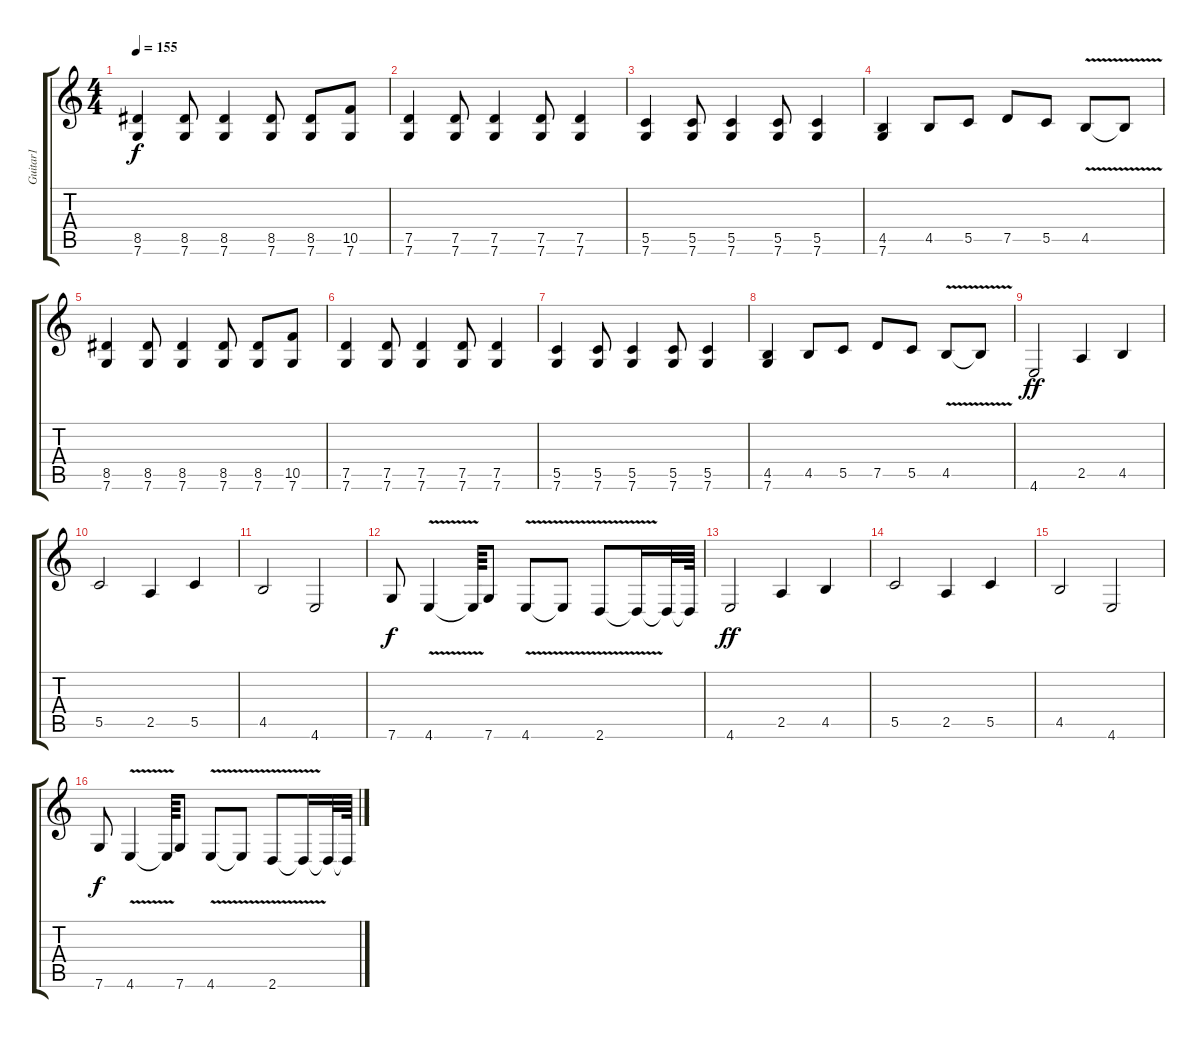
\track ("Guitar1" "Guitar1") {instrument distortionguitar}
\staff {score tabs}
\tuning (D4 A3 F3 C3 G2 C2) {hide}
\ts (4 4)
\tempo 155
\clef g2
\ks c
(8.5 7.6).4{dy f} (8.5 7.6).8 (8.5 7.6).4 (8.5 7.6).8 (8.5 7.6).8 (10.5 7.6).8 |
(7.5 7.6).4 (7.5 7.6).8 (7.5 7.6).4 (7.5 7.6).8 (7.5 7.6).4 |
(5.5 7.6).4 (5.5 7.6).8 (5.5 7.6).4 (5.5 7.6).8 (5.5 7.6).4 |
(4.5 7.6).4 4.5.8 5.5.8 7.5.8 5.5.8 4.5{v}.8 4.5{t}.8 |
(8.5 7.6).4 (8.5 7.6).8 (8.5 7.6).4 (8.5 7.6).8 (8.5 7.6).8 (10.5 7.6).8 |
(7.5 7.6).4 (7.5 7.6).8 (7.5 7.6).4 (7.5 7.6).8 (7.5 7.6).4 |
(5.5 7.6).4 (5.5 7.6).8 (5.5 7.6).4 (5.5 7.6).8 (5.5 7.6).4 |
(4.5 7.6).4 4.5.8 5.5.8 7.5.8 5.5.8 4.5{v}.8 4.5{t}.8 |
4.6.2{dy ff} 2.5.4 4.5.4 |
5.5.2 2.5.4 5.5.4 |
4.5.2 4.6.2 |
7.6.8{dy f} 4.6{v}.4 4.6{t}.64 7.6.8 4.6{v}.8 4.6{t}.8 2.6{v}.8 2.6{t}.16 2.6{t}.32 2.6{t}.64 |
4.6.2{dy ff} 2.5.4 4.5.4 |
5.5.2 2.5.4 5.5.4 |
4.5.2 4.6.2 |
7.6.8{dy f} 4.6{v}.4 4.6{t}.64 7.6.8 4.6{v}.8 4.6{t}.8 2.6{v}.8 2.6{t}.16 2.6{t}.32 2.6{t}.64
